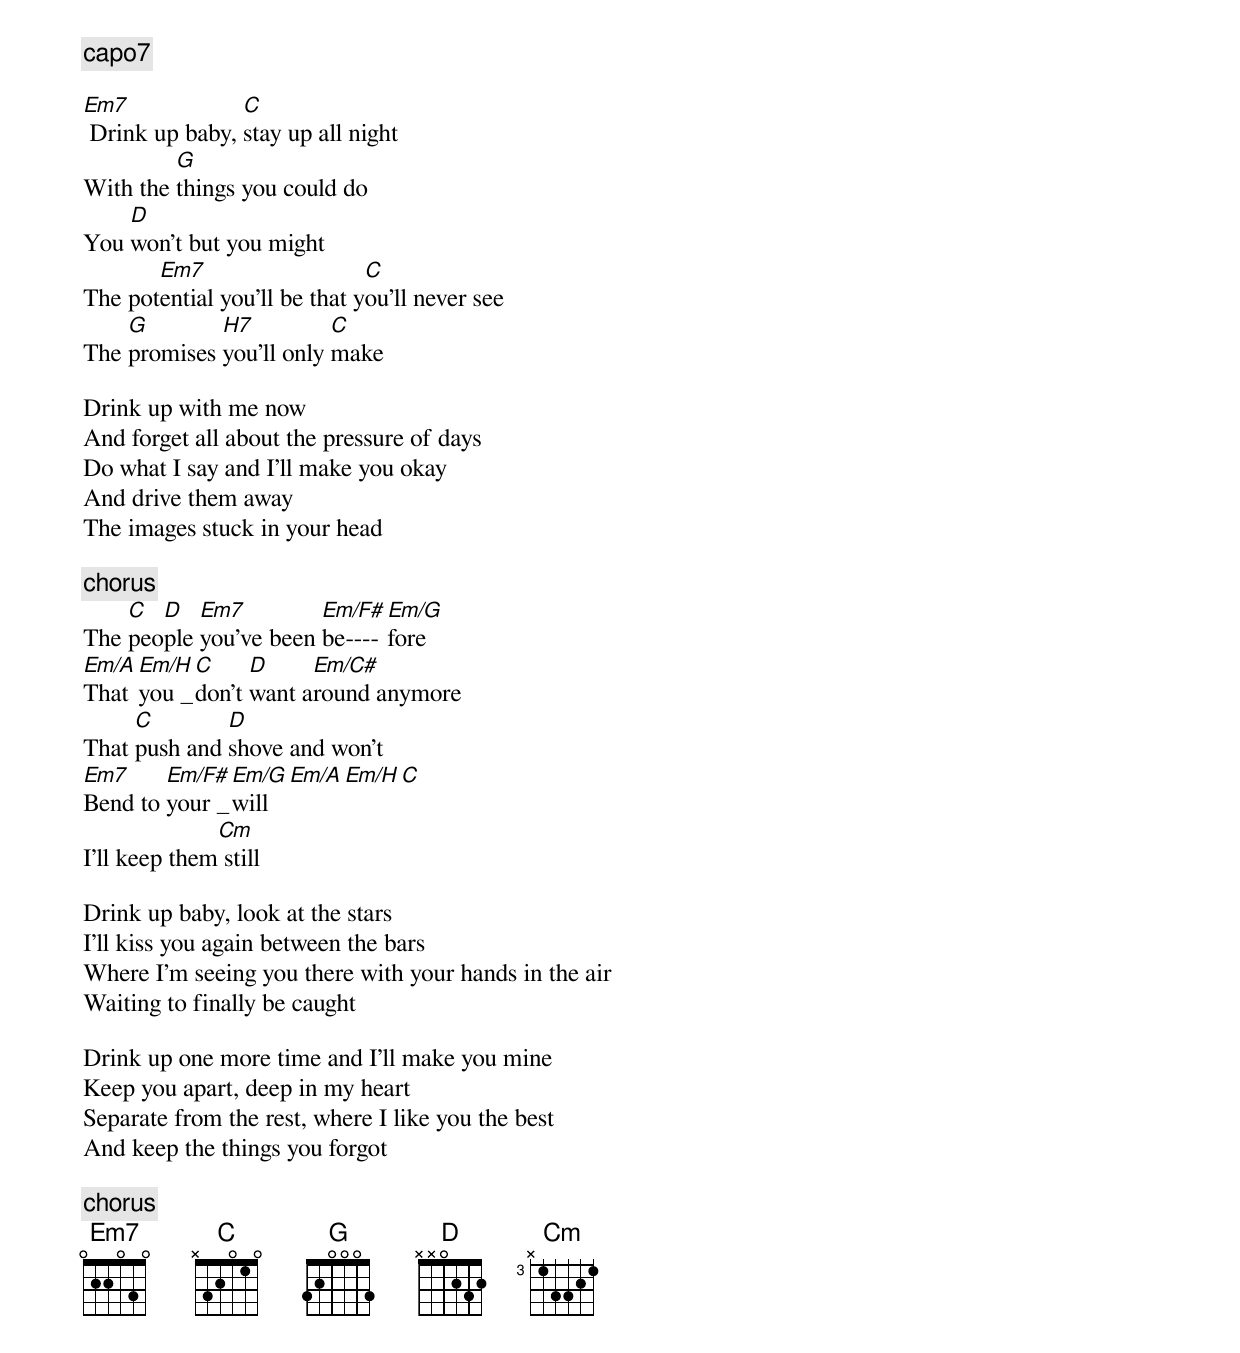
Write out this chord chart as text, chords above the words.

[capo7]

Em7             C
 Drink up baby, stay up all night
         G
With the things you could do
    D
You won't but you might
       Em7                    C
The potential you'll be that you'll never see
    G        H7          C
The promises you'll only make

Drink up with me now
And forget all about the pressure of days
Do what I say and I'll make you okay
And drive them away
The images stuck in your head

[chorus]
    C  D   Em7         Em/F# Em/G
The people you've been be----fore
Em/A Em/H C     D     Em/C#
That you _don't want around anymore
     C        D
That push and shove and won't
Em7     Em/F# Em/G Em/A Em/H C
Bend to your _will
              Cm
I'll keep them still

Drink up baby, look at the stars
I'll kiss you again between the bars
Where I'm seeing you there with your hands in the air
Waiting to finally be caught

Drink up one more time and I'll make you mine
Keep you apart, deep in my heart
Separate from the rest, where I like you the best
And keep the things you forgot

[chorus]
